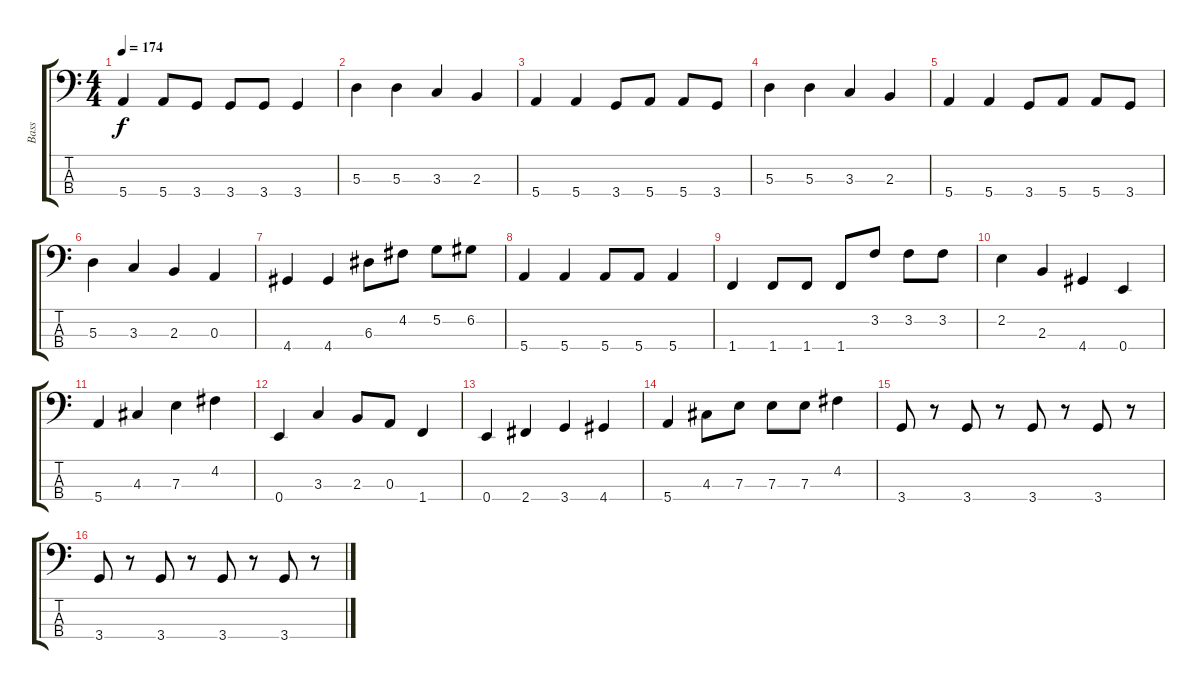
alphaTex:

\track ("Bass" "Bass") {instrument electricbasspick}
\staff {score tabs}
\tuning (G2 D2 A1 E1) {hide}
\ts (4 4)
\tempo 174
\clef f4
\ks c
5.4.4{dy f} 5.4.8 3.4.8 3.4.8 3.4.8 3.4.4 |
5.3.4 5.3.4 3.3.4 2.3.4 |
5.4.4 5.4.4 3.4.8 5.4.8 5.4.8 3.4.8 |
5.3.4 5.3.4 3.3.4 2.3.4 |
5.4.4 5.4.4 3.4.8 5.4.8 5.4.8 3.4.8 |
5.3.4 3.3.4 2.3.4 0.3.4 |
4.4.4 4.4.4 6.3.8 4.2.8 5.2.8 6.2.8 |
5.4.4 5.4.4 5.4.8 5.4.8 5.4.4 |
1.4.4 1.4.8 1.4.8 1.4.8 3.2.8 3.2.8 3.2.8 |
2.2.4 2.3.4 4.4.4 0.4.4 |
5.4.4 4.3.4 7.3.4 4.2.4 |
0.4.4 3.3.4 2.3.8 0.3.8 1.4.4 |
0.4.4 2.4.4 3.4.4 4.4.4 |
5.4.4 4.3.8 7.3.8 7.3.8 7.3.8 4.2.4 |
3.4.8 r.8 3.4.8 r.8 3.4.8 r.8 3.4.8 r.8 |
3.4.8 r.8 3.4.8 r.8 3.4.8 r.8 3.4.8 r.8
